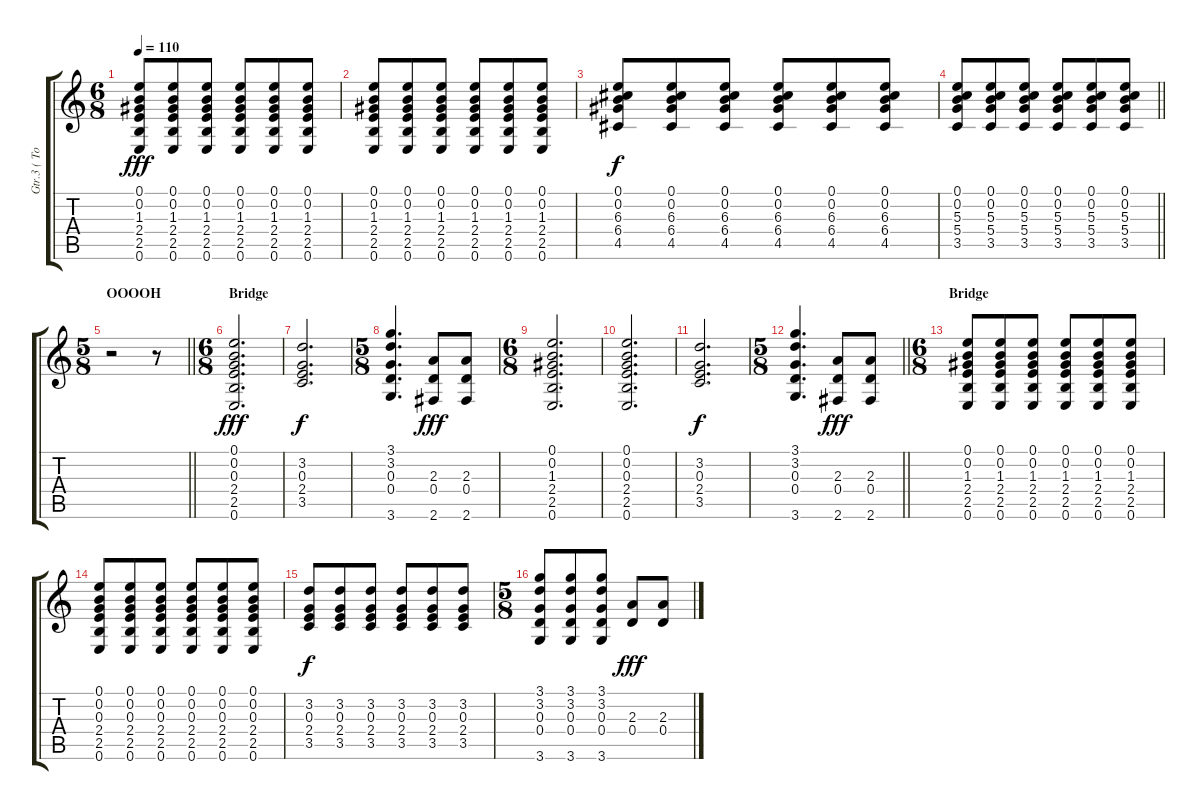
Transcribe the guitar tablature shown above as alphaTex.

\track ("Gtr.3 ( Tom Yorke )" "Gtr.3 ( To") {instrument distortionguitar}
\staff {score tabs}
\tuning (E4 B3 G3 D3 A2 E2) {hide}
\ts (6 8)
\tempo 110
\clef g2
\ks c
(0.1 0.2 1.3 2.4 2.5 0.6).8{dy fff} (0.1 0.2 1.3 2.4 2.5 0.6).8 (0.1 0.2 1.3 2.4 2.5 0.6).8 (0.1 0.2 1.3 2.4 2.5 0.6).8 (0.1 0.2 1.3 2.4 2.5 0.6).8 (0.1 0.2 1.3 2.4 2.5 0.6).8 |
(0.1 0.2 1.3 2.4 2.5 0.6).8 (0.1 0.2 1.3 2.4 2.5 0.6).8 (0.1 0.2 1.3 2.4 2.5 0.6).8 (0.1 0.2 1.3 2.4 2.5 0.6).8 (0.1 0.2 1.3 2.4 2.5 0.6).8 (0.1 0.2 1.3 2.4 2.5 0.6).8 |
(0.1 0.2 6.3 6.4 4.5).8{dy f} (0.1 0.2 6.3 6.4 4.5).8 (0.1 0.2 6.3 6.4 4.5).8 (0.1 0.2 6.3 6.4 4.5).8 (0.1 0.2 6.3 6.4 4.5).8 (0.1 0.2 6.3 6.4 4.5).8 |
\barLineRight lightlight
(0.1 0.2 5.3 5.4 3.5).8 (0.1 0.2 5.3 5.4 3.5).8 (0.1 0.2 5.3 5.4 3.5).8 (0.1 0.2 5.3 5.4 3.5).8 (0.1 0.2 5.3 5.4 3.5).8 (0.1 0.2 5.3 5.4 3.5).8 |
\ts (5 8)
\section ("" "OOOOH")
\barLineRight lightlight
r.2 r.8 |
\ts (6 8)
\section ("" "Bridge")
(0.1 0.2 0.3 2.4 2.5 0.6).2{d dy fff} |
(3.2 0.3 2.4 3.5).2{d dy f} |
\ts (5 8)
(3.1 3.2 0.3 0.4 3.6).4{d} (2.3 0.4 2.6).8{dy fff} (2.3 0.4 2.6).8 |
\ts (6 8)
(0.1 0.2 1.3 2.4 2.5 0.6).2{d} |
(0.1 0.2 0.3 2.4 2.5 0.6).2{d} |
(3.2 0.3 2.4 3.5).2{d dy f} |
\ts (5 8)
\barLineRight lightlight
(3.1 3.2 0.3 0.4 3.6).4{d} (2.3 0.4 2.6).8{dy fff} (2.3 0.4 2.6).8 |
\ts (6 8)
\section ("" "Bridge")
(0.1 0.2 1.3 2.4 2.5 0.6).8 (0.1 0.2 1.3 2.4 2.5 0.6).8 (0.1 0.2 1.3 2.4 2.5 0.6).8 (0.1 0.2 1.3 2.4 2.5 0.6).8 (0.1 0.2 1.3 2.4 2.5 0.6).8 (0.1 0.2 1.3 2.4 2.5 0.6).8 |
(0.1 0.2 0.3 2.4 2.5 0.6).8 (0.1 0.2 0.3 2.4 2.5 0.6).8 (0.1 0.2 0.3 2.4 2.5 0.6).8 (0.1 0.2 0.3 2.4 2.5 0.6).8 (0.1 0.2 0.3 2.4 2.5 0.6).8 (0.1 0.2 0.3 2.4 2.5 0.6).8 |
(3.2 0.3 2.4 3.5).8{dy f} (3.2 0.3 2.4 3.5).8 (3.2 0.3 2.4 3.5).8 (3.2 0.3 2.4 3.5).8 (3.2 0.3 2.4 3.5).8 (3.2 0.3 2.4 3.5).8 |
\ts (5 8)
(3.1 3.2 0.3 0.4 3.6).8 (3.1 3.2 0.3 0.4 3.6).8 (3.1 3.2 0.3 0.4 3.6).8 (2.3 0.4).8{dy fff} (2.3 0.4).8
